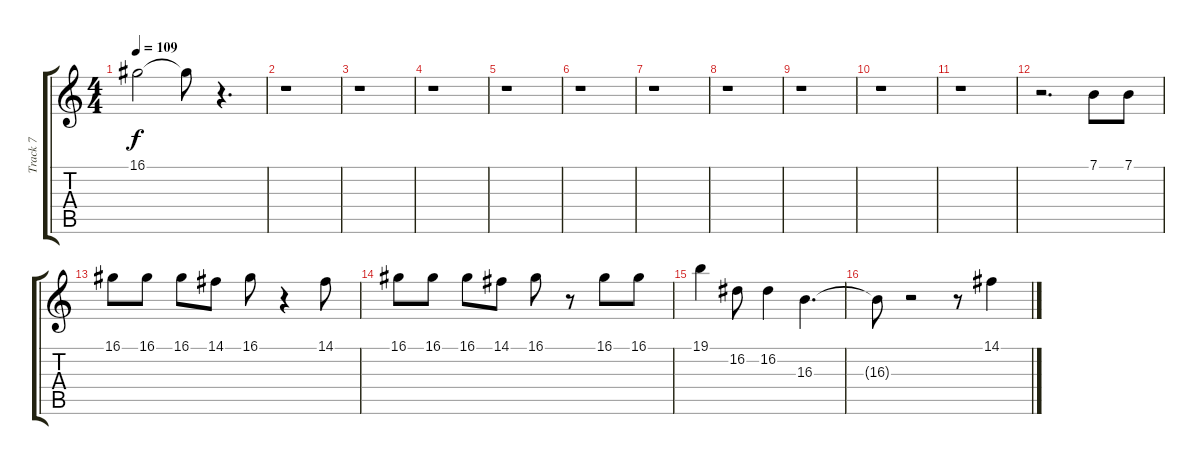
\track ("Track 7" "Track 7") {instrument voiceoohs}
\staff {score tabs}
\tuning (E4 B3 G3 D3 A2 E2) {hide}
\ts (4 4)
\tempo 109
\clef g2
\ks c
16.1.2{dy f} 16.1{t}.8 r.4{d} |
r.1 |
r.1 |
r.1 |
r.1 |
r.1 |
r.1 |
r.1 |
r.1 |
r.1 |
r.1 |
r.2{d} 7.1.8 7.1.8 |
16.1.8 16.1.8 16.1.8 14.1.8 16.1.8 r.4 14.1.8 |
16.1.8 16.1.8 16.1.8 14.1.8 16.1.8 r.8 16.1.8 16.1.8 |
19.1.4 16.2.8 16.2.4 16.3.4{d} |
16.3{t}.8 r.2 r.8 14.1.4
